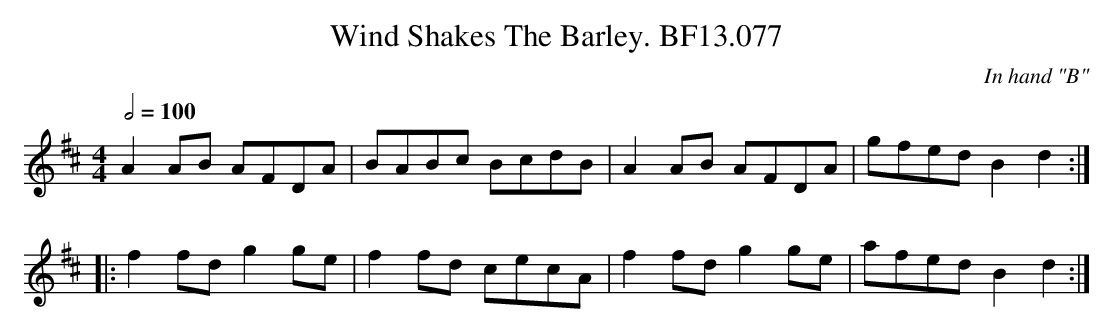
X:1
T:Wind Shakes The Barley. BF13.077
M:4/4
L:1/8
Q:1/2=100
C:In hand "B"
K:D major
A2 AB AFDA | BABc BcdB | A2 AB AFDA | gfed B2 d2 :|
|: f2 fd g2 ge | f2 fd cecA | f2 fd g2 ge | afed B2 d2 :|
